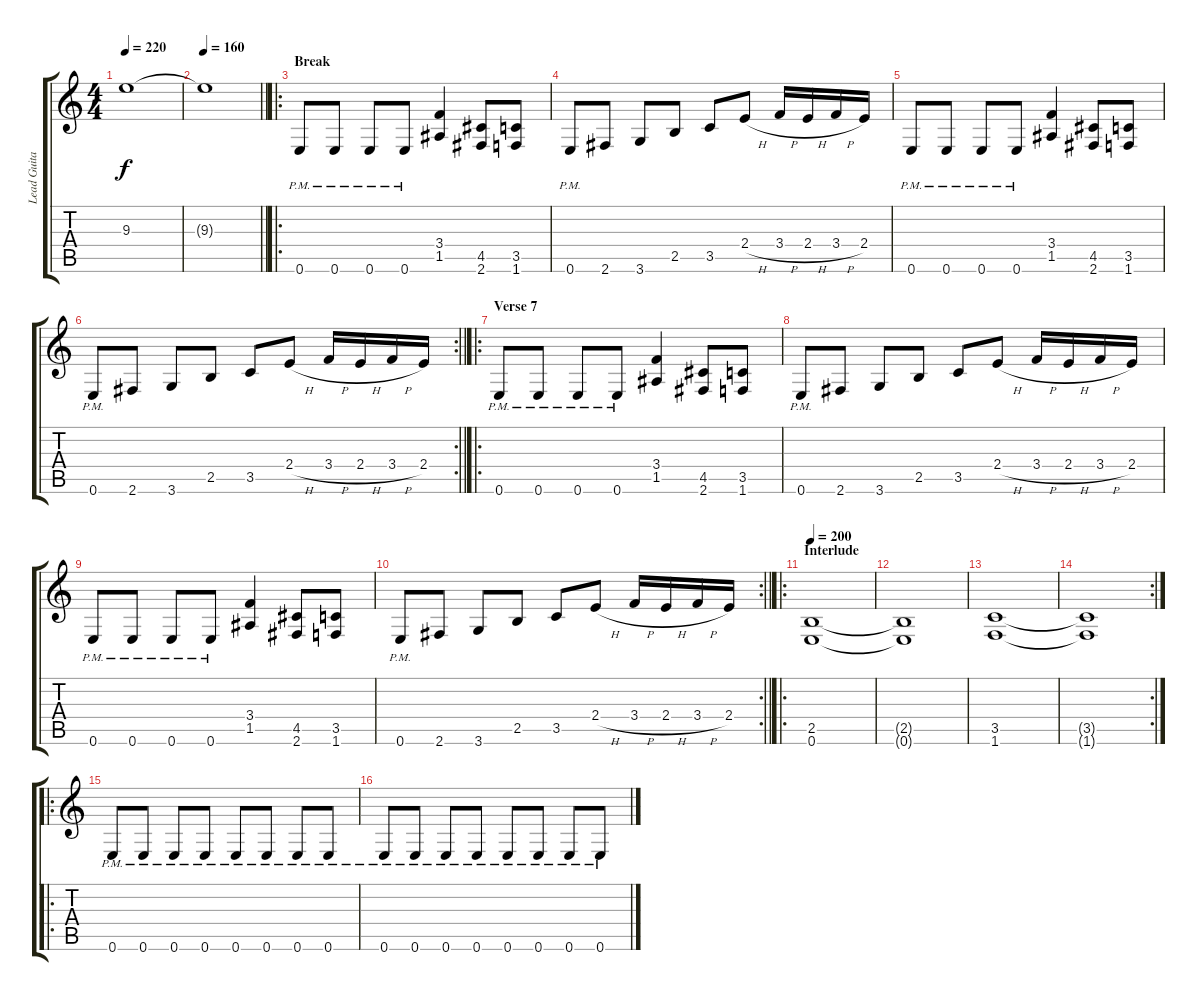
\track ("Lead Guitar" "Lead Guita") {instrument distortionguitar}
\staff {score tabs}
\tuning (E4 B3 G3 D3 A2 E2) {hide}
\ts (4 4)
\tempo 220
\clef g2
\ks c
9.3{t}.1{dy f} |
\tempo 160
\barLineRight lightlight
9.3{t}.1 |
\ro
\section ("" "Break")
0.6{pm}.8 0.6{pm}.8 0.6{pm}.8 0.6{pm}.8 (3.4 1.5).4 (4.5 2.6).8 (3.5 1.6).8 |
0.6{pm}.8 2.6.8 3.6.8 2.5.8 3.5.8 2.4{h}.8 3.4{h}.16 2.4{h}.16 3.4{h}.16 2.4.16 |
0.6{pm}.8 0.6{pm}.8 0.6{pm}.8 0.6{pm}.8 (3.4 1.5).4 (4.5 2.6).8 (3.5 1.6).8 |
\rc 2
\barLineRight lightlight
0.6{pm}.8 2.6.8 3.6.8 2.5.8 3.5.8 2.4{h}.8 3.4{h}.16 2.4{h}.16 3.4{h}.16 2.4.16 |
\ro
\section ("" "Verse 7")
0.6{pm}.8 0.6{pm}.8 0.6{pm}.8 0.6{pm}.8 (3.4 1.5).4 (4.5 2.6).8 (3.5 1.6).8 |
0.6{pm}.8 2.6.8 3.6.8 2.5.8 3.5.8 2.4{h}.8 3.4{h}.16 2.4{h}.16 3.4{h}.16 2.4.16 |
0.6{pm}.8 0.6{pm}.8 0.6{pm}.8 0.6{pm}.8 (3.4 1.5).4 (4.5 2.6).8 (3.5 1.6).8 |
\rc 2
\barLineRight lightlight
0.6{pm}.8 2.6.8 3.6.8 2.5.8 3.5.8 2.4{h}.8 3.4{h}.16 2.4{h}.16 3.4{h}.16 2.4.16 |
\ro
\section ("" "Interlude")
\tempo 200
(2.5 0.6).1 |
(2.5{t} 0.6{t}).1 |
(3.5 1.6).1 |
\rc 2
(3.5{t} 1.6{t}).1 |
\ro
0.6{pm}.8 0.6{pm}.8 0.6{pm}.8 0.6{pm}.8 0.6{pm}.8 0.6{pm}.8 0.6{pm}.8 0.6{pm}.8 |
0.6{pm}.8 0.6{pm}.8 0.6{pm}.8 0.6{pm}.8 0.6{pm}.8 0.6{pm}.8 0.6{pm}.8 0.6{pm}.8
